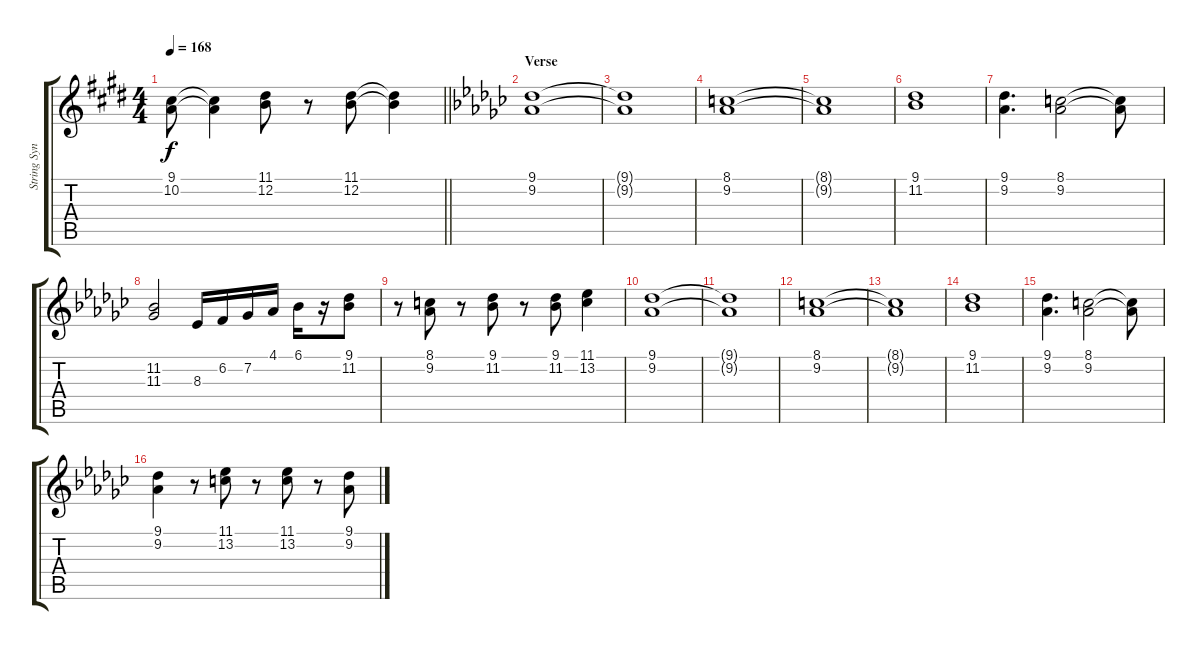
\track ("String Synth" "String Syn") {instrument stringensemble1}
\staff {score tabs}
\tuning (E4 B3 G3 D3 A2 E2) {hide}
\ts (4 4)
\tempo 168
\clef g2
\barLineRight lightlight
\ks e
(9.1{t} 10.2{t}).8{dy f} (9.1{t} 10.2{t}).4 (11.1 12.2).8 r.8 (11.1 12.2).8 (11.1{t} 12.2{t}).4 |
\section ("" "Verse")
\ks gb
(9.1 9.2).1 |
(9.1{t} 9.2{t}).1 |
(8.1 9.2).1 |
(8.1{t} 9.2{t}).1 |
(9.1 11.2).1 |
(9.1 9.2).4{d} (8.1 9.2).2 (8.1{t} 9.2{t}).8 |
(11.2 11.3).2 8.3.16 6.2.16 7.2.16 4.1.16 6.1.16 r.16 (9.1 11.2).8 |
r.8 (8.1 9.2).8 r.8 (9.1 11.2).8 r.8 (9.1 11.2).8 (11.1 13.2).4 |
(9.1 9.2).1 |
(9.1{t} 9.2{t}).1 |
(8.1 9.2).1 |
(8.1{t} 9.2{t}).1 |
(9.1 11.2).1 |
(9.1 9.2).4{d} (8.1 9.2).2 (8.1{t} 9.2{t}).8 |
(9.1 9.2).4 r.8 (11.1 13.2).8 r.8 (11.1 13.2).8 r.8 (9.1 9.2).8
